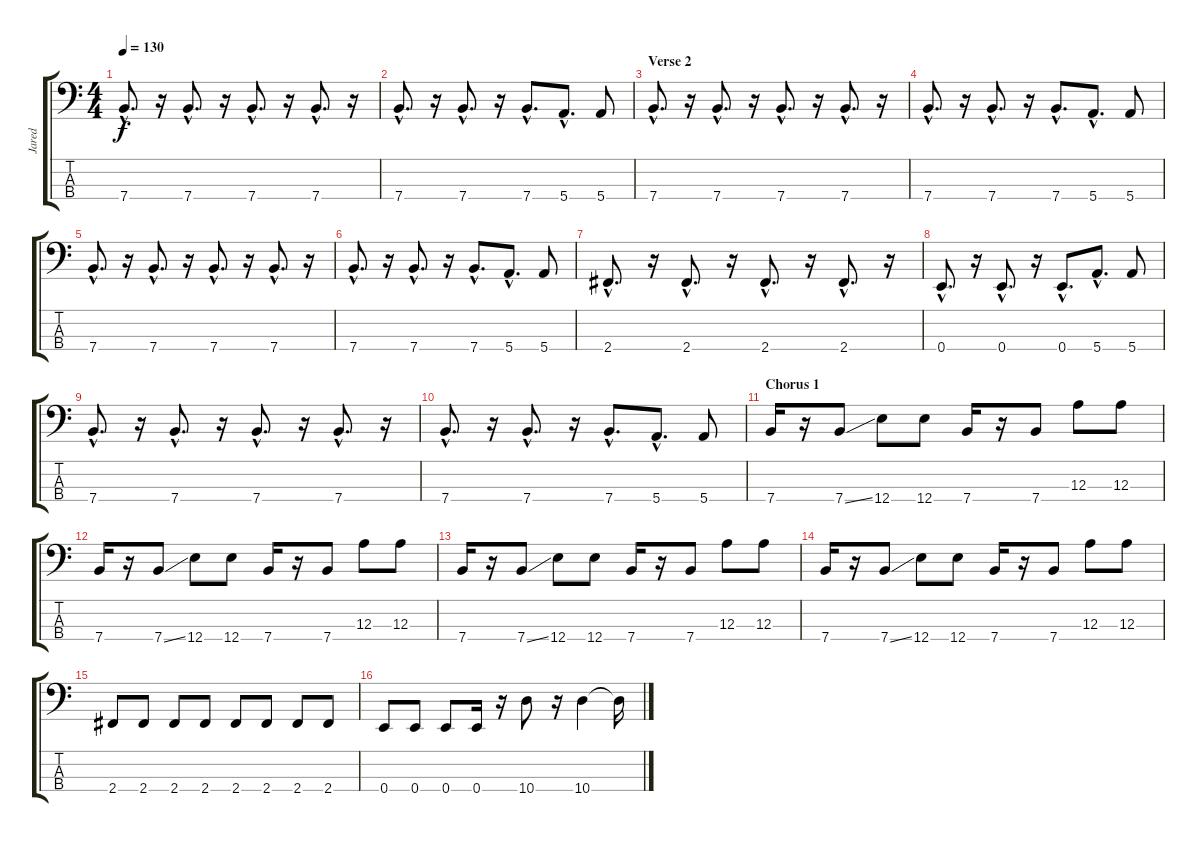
\track ("Jared" "Jared") {instrument electricbassfinger}
\staff {score tabs}
\tuning (G2 D2 A1 E1) {hide}
\ts (4 4)
\tempo 130
\clef f4
\ks c
7.4{hac}.8{d dy f} r.16 7.4{hac}.8{d} r.16 7.4{hac}.8{d} r.16 7.4{hac}.8{d} r.16 |
7.4{hac}.8{d} r.16 7.4{hac}.8{d} r.16 7.4{hac}.8{d} 5.4{hac}.8{d} 5.4.8 |
\section ("" "Verse 2")
7.4{hac}.8{d} r.16 7.4{hac}.8{d} r.16 7.4{hac}.8{d} r.16 7.4{hac}.8{d} r.16 |
7.4{hac}.8{d} r.16 7.4{hac}.8{d} r.16 7.4{hac}.8{d} 5.4{hac}.8{d} 5.4.8 |
7.4{hac}.8{d} r.16 7.4{hac}.8{d} r.16 7.4{hac}.8{d} r.16 7.4{hac}.8{d} r.16 |
7.4{hac}.8{d} r.16 7.4{hac}.8{d} r.16 7.4{hac}.8{d} 5.4{hac}.8{d} 5.4.8 |
2.4{hac}.8{d} r.16 2.4{hac}.8{d} r.16 2.4{hac}.8{d} r.16 2.4{hac}.8{d} r.16 |
0.4{hac}.8{d} r.16 0.4{hac}.8{d} r.16 0.4{hac}.8{d} 5.4{hac}.8{d} 5.4.8 |
7.4{hac}.8{d} r.16 7.4{hac}.8{d} r.16 7.4{hac}.8{d} r.16 7.4{hac}.8{d} r.16 |
7.4{hac}.8{d} r.16 7.4{hac}.8{d} r.16 7.4{hac}.8{d} 5.4{hac}.8{d} 5.4.8 |
\section ("" "Chorus 1")
7.4.16 r.16 7.4{ss}.8 12.4.8 12.4.8 7.4.16 r.16 7.4.8 12.3.8 12.3.8 |
7.4.16 r.16 7.4{ss}.8 12.4.8 12.4.8 7.4.16 r.16 7.4.8 12.3.8 12.3.8 |
7.4.16 r.16 7.4{ss}.8 12.4.8 12.4.8 7.4.16 r.16 7.4.8 12.3.8 12.3.8 |
7.4.16 r.16 7.4{ss}.8 12.4.8 12.4.8 7.4.16 r.16 7.4.8 12.3.8 12.3.8 |
2.4.8 2.4.8 2.4.8 2.4.8 2.4.8 2.4.8 2.4.8 2.4.8 |
0.4.8 0.4.8 0.4.8 0.4.16 r.16 10.4.8 r.16 10.4.4 10.4{t}.16
